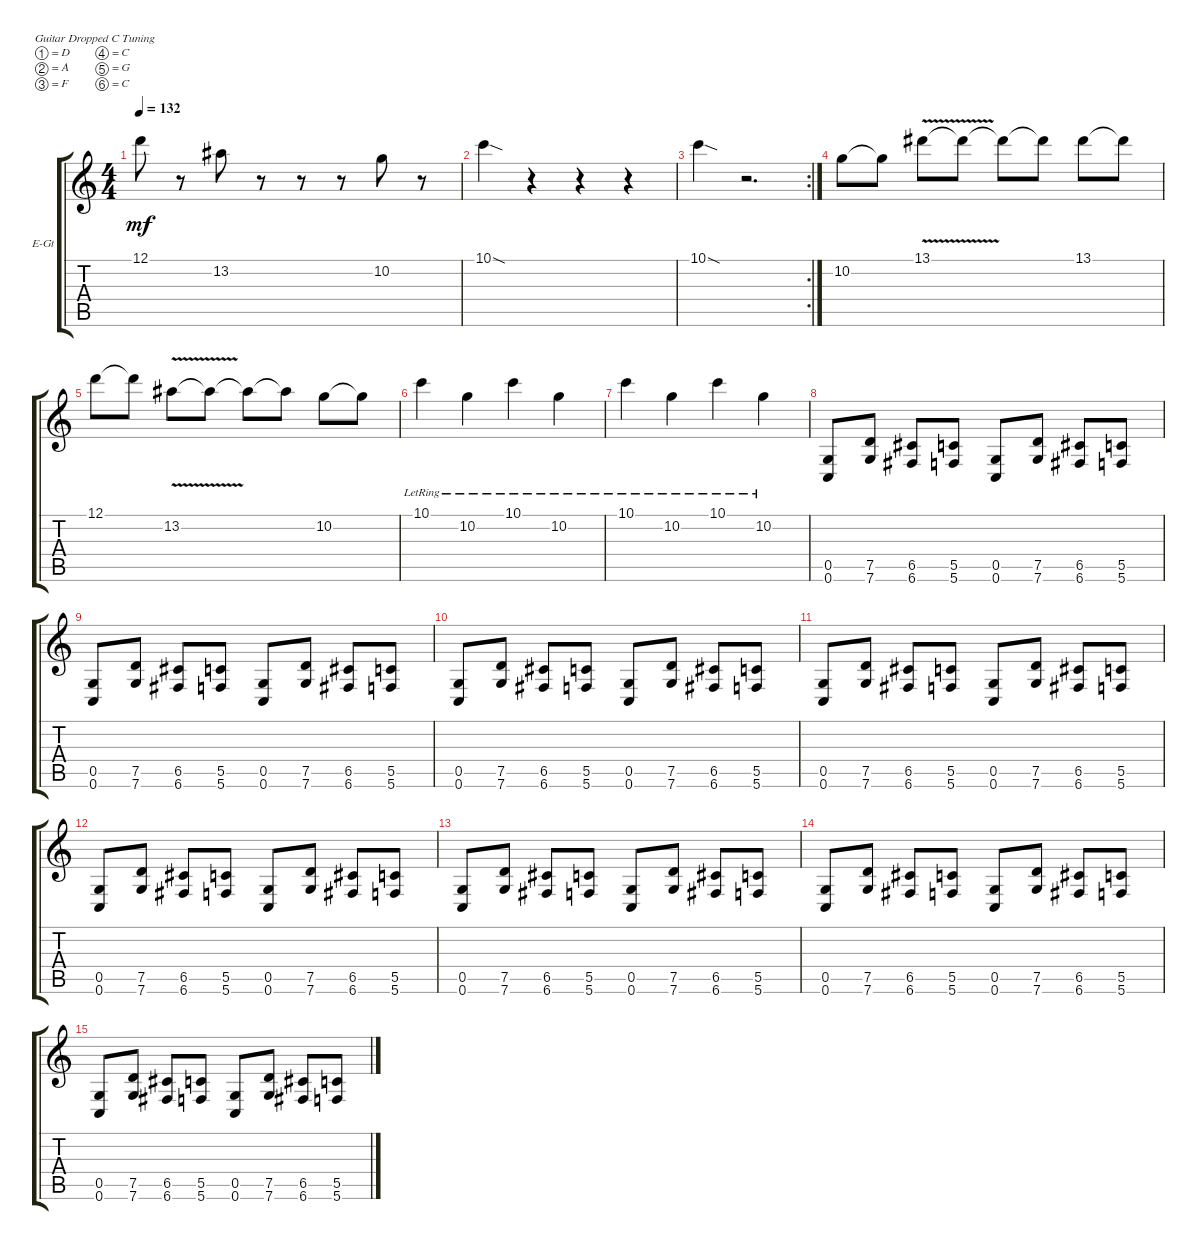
\defaultSystemsLayout 4
\bracketExtendMode groupsimilarinstruments
\firstSystemTrackNameOrientation horizontal
\otherSystemsTrackNameOrientation horizontal
\track ("Electric Guitar" "E-Gt") {instrument overdrivenguitar}
\staff {score tabs}
\tuning (D4 A3 F3 C3 G2 C2)
\ts (4 4)
\tempo 132
\clef g2
\ks c
12.1.8{dy mf} r.8 13.2.8 r.8 r.8 r.8 10.2.8 r.8 |
10.1{sod}.4 r.4 r.4 r.4 |
\rc 2
10.1{sod}.4 r.2{d} |
10.2.8 10.2{t}.8 13.1{v}.8 13.1{t}.8 13.1{t}.8 13.1{t}.8 13.1.8 13.1{t}.8 |
12.1.8 12.1{t}.8 13.2{v}.8 13.2{t}.8 13.2{t}.8 13.2{t}.8 10.2.8 10.2{t}.8 |
10.1{lr}.4 10.2{lr}.4 10.1{lr}.4 10.2{lr}.4 |
10.1{lr}.4 10.2{lr}.4 10.1{lr}.4 10.2{lr}.4 |
(0.6 0.5).8 (7.5 7.6).8 (6.6 6.5).8 (5.5 5.6).8 (0.6 0.5).8 (7.5 7.6).8 (6.6 6.5).8 (5.5 5.6).8 |
(0.6 0.5).8 (7.5 7.6).8 (6.6 6.5).8 (5.5 5.6).8 (0.6 0.5).8 (7.5 7.6).8 (6.6 6.5).8 (5.5 5.6).8 |
(0.6 0.5).8 (7.5 7.6).8 (6.6 6.5).8 (5.5 5.6).8 (0.6 0.5).8 (7.5 7.6).8 (6.6 6.5).8 (5.5 5.6).8 |
(0.6 0.5).8 (7.5 7.6).8 (6.6 6.5).8 (5.5 5.6).8 (0.6 0.5).8 (7.5 7.6).8 (6.6 6.5).8 (5.5 5.6).8 |
(0.6 0.5).8 (7.5 7.6).8 (6.6 6.5).8 (5.5 5.6).8 (0.6 0.5).8 (7.5 7.6).8 (6.6 6.5).8 (5.5 5.6).8 |
(0.6 0.5).8 (7.5 7.6).8 (6.6 6.5).8 (5.5 5.6).8 (0.6 0.5).8 (7.5 7.6).8 (6.6 6.5).8 (5.5 5.6).8 |
(0.6 0.5).8 (7.5 7.6).8 (6.6 6.5).8 (5.5 5.6).8 (0.6 0.5).8 (7.5 7.6).8 (6.6 6.5).8 (5.5 5.6).8 |
(0.6 0.5).8 (7.5 7.6).8 (6.6 6.5).8 (5.5 5.6).8 (0.6 0.5).8 (7.5 7.6).8 (6.6 6.5).8 (5.5 5.6).8
